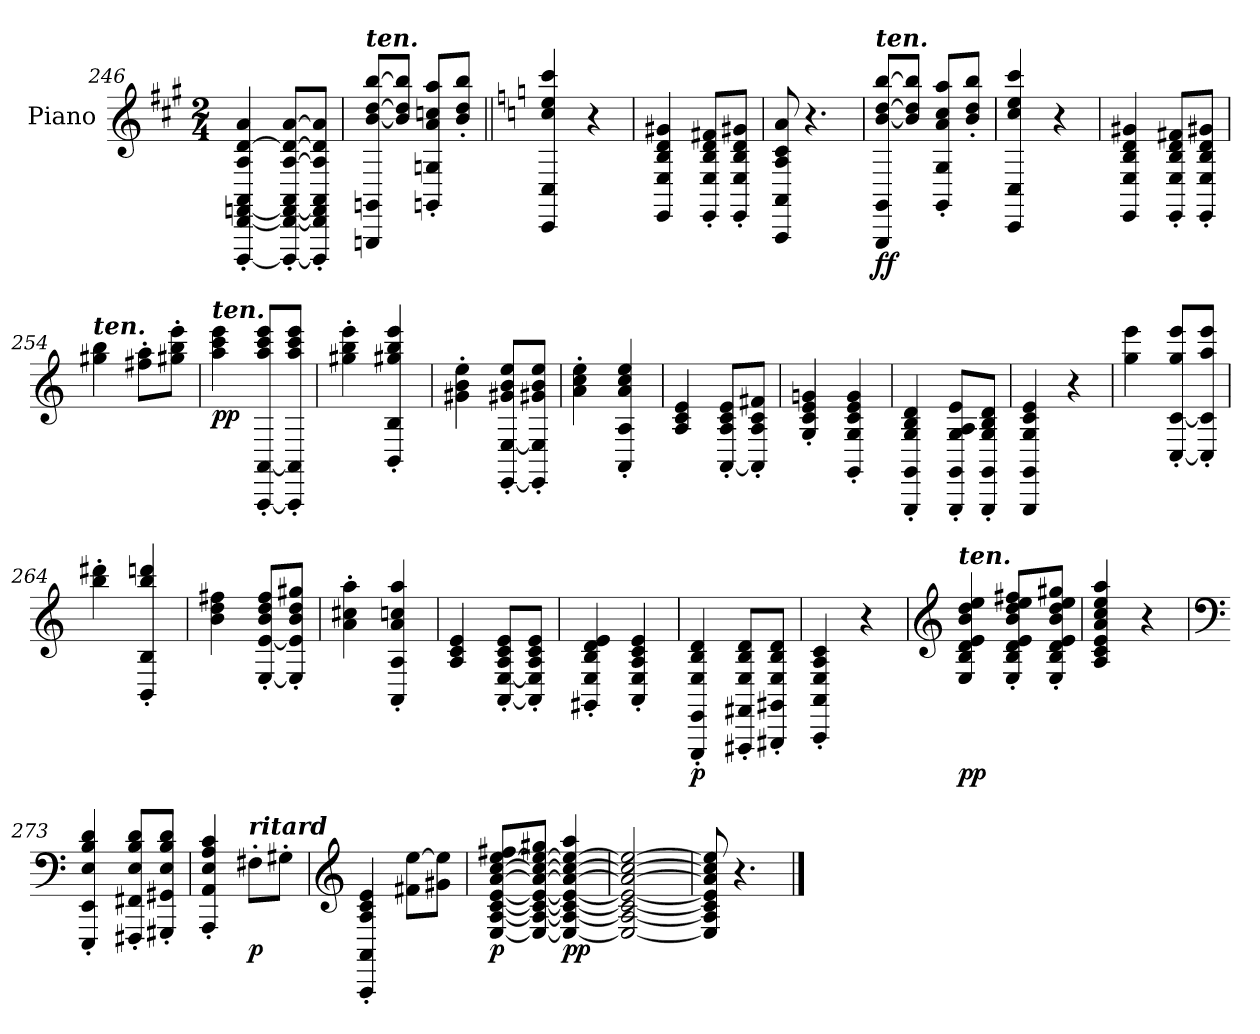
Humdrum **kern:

**kern	**dynam
*part1	*part1
*staff1	*staff1
*I"Piano	*
*I'Pno	*
*clefG2	*
*k[f#c#g#]	*
*M2/4	*
=246	=246
[4DDD' [4DD' [4FFn' 4AA' 4A' [4d' 4a'	.
8DDD/_' 8DD_' 8FF_' 8AA' [8A' 8d_' [8a'L	.
8DDD/]' 8DD]' 8FF]' 8AA' 8A]' 8d]' 8a]'J	.
=247	=247
!LO:TX:a:Bi:t=ten.	!
8GGGn/ 8GGn [8b [8dd [8bbL	.
8b/] 8dd] 8bb]J	.
*MM72	*
8GGn/' 8Gn' 8a' 8ccn' 8aa'L	.
8b/' 8dd' 8bb'J	.
=248||	=248||
*k[]	*
4CC 4C 4cc 4ee 4ccc	.
4r	.
=249	=249
4EE 4E 4B 4d 4g#X	.
8EE/' 8E' 8B' 8d' 8f#X'L	.
8EE/' 8E' 8B' 8d' 8g#X'J	.
=250	=250
8AAA 8AA 8A 8c 8a	.
4.r	.
=251	=251
!LO:TX:a:Bi:t=ten.	!
!	!LO:DY:b
8GGG/ 8GG [8b [8dd [8bbL	ff
8b/] 8dd] 8bb]J	.
*MM72	*
8GG/' 8G' 8a' 8cc' 8aa'L	.
8b/' 8dd' 8bb'J	.
=252	=252
4CC 4C 4cc 4ee 4ccc	.
4r	.
!!LO:PB:g=z
=253	=253
4EE 4E 4B 4d 4g#X	.
8EE/' 8E' 8B' 8d' 8f#X'L	.
8EE/' 8E' 8B' 8d' 8g#X'J	.
=254	=254
!LO:TX:a:Bi:t=ten.	!
4gg#X 4bb	.
*MM72	*
8ff#X\' 8aa'L	.
8gg#X\' 8bb' 8eee'J	.
=255	=255
!LO:TX:a:Bi:t=ten.	!
!	!LO:DY:b
4aa 4ccc 4eee	pp
*MM72	*
[8AAA/' [8AA' 8aa' 8ccc' 8eee'L	.
8AAA/]' 8AA]' 8aa' 8ccc' 8eee'J	.
=256	=256
4gg#X' 4bb' 4eee'	.
4BB' 4B' 4gg#X' 4bb' 4eee'	.
=257	=257
4g#X' 4b' 4ee'	.
[8EE/' [8E' 8g#X' 8b' 8ee'L	.
8EE/]' 8E]' 8g#X' 8b' 8ee'J	.
=258	=258
4a' 4cc' 4ee'	.
4AA' 4A' 4a' 4cc' 4ee'	.
=259	=259
4A 4c 4e	.
[8AA/' 8A' 8c' 8e'L	.
8AA/]' 8A' 8c' 8f#X'J	.
=260	=260
4G' 4c' 4e' 4gn'	.
4GG' 4G' 4c' 4e' 4g'	.
!!LO:LB:g=z
=261	=261
4GGG' 4GG' 4G' 4B' 4d'	.
8GGG/' 8GG' 8G' 8A' 8e'L	.
8GGG/' 8GG' 8G' 8B' 8d'J	.
=262	=262
4GGG 4GG 4G 4c 4e	.
4r	.
=263	=263
4gg 4eee	.
[8C/' [8c' 8gg' 8eee'L	.
8C/]' 8c]' 8aa' 8eee'J	.
=264	=264
4bb' 4ddd#X'	.
4BB' 4B' 4bb' 4dddn'	.
=265	=265
4b 4dd 4ff#X	.
[8E/' [8e' 8b' 8dd' 8ff#'L	.
8E/]' 8e]' 8b' 8dd' 8gg#X'J	.
=266	=266
4a' 4cc#X' 4aa'	.
4AA' 4A' 4a' 4ccn' 4aa'	.
=267	=267
4A 4c 4e	.
[8AA/' [8E' 8A' 8c' 8e'L	.
8AA/]' 8E]' 8A' 8c' 8e'J	.
=268	=268
4GG#X' 4E' 4B' 4d' 4e'	.
4AA' 4E' 4A' 4c' 4e'	.
!!LO:LB:g=z
=269	=269
!	!LO:DY:b
4EEE' 4EE' 4E' 4B' 4d'	p
8FFF#X/' 8FF#X' 8E' 8B' 8d'L	.
8GGG#X/' 8GG#X' 8E' 8B' 8d'J	.
=270	=270
4AAA' 4AA' 4E' 4A' 4c'	.
4r	.
=271	=271
*clefG2	*
!LO:TX:a:Bi:t=ten.	!
!	!LO:DY:b
4E 4B 4d 4e 4b 4dd 4ee	pp
*MM72	*
8E/' 8B' 8d' 8e' 8b' 8dd' 8ee' 8ff#X'L	.
8E/' 8B' 8d' 8e' 8b' 8dd' 8ee' 8gg#X'J	.
=272	=272
4A 4c 4e 4a 4cc 4ee 4aa	.
4r	.
=273	=273
*clefF4	*
4EEE' 4EE' 4E' 4B' 4d'	.
8FFF#X/' 8FF#X' 8E' 8B' 8d'L	.
8GGG#X/' 8GG#X' 8E' 8B' 8d'J	.
=274	=274
4AAA' 4AA' 4E' 4A' 4c'	.
!LO:TX:a:Bi:t=ritard	!
!	!LO:DY:b
8F#X'\L	p
8G#X'\J	.
=275	=275
*clefG2	*
4AAA' 4AA' 4A' 4c' 4e'	.
8f#X\ [8eeL	.
8g#X\ 8ee]J	.
=276	=276
!	!LO:DY:b
[8E/ [8A [8c [8e [8a [8cc [8ee 8ff#XL	p
8E/_ 8A_ 8c_ 8e_ 8a_ 8cc_ 8ee_ 8gg#XJ	.
!	!LO:DY:b
4E_ 4A_ 4c_ 4e_ 4a_ 4cc_ 4ee_ 4aa	pp
=277	=277
2E_ 2A_ 2c_ 2e_ 2a_ 2cc_ 2ee_	.
=278	=278
8E] 8A] 8c] 8e] 8a] 8cc] 8ee]	.
4.r	.
==	==
*-	*-
